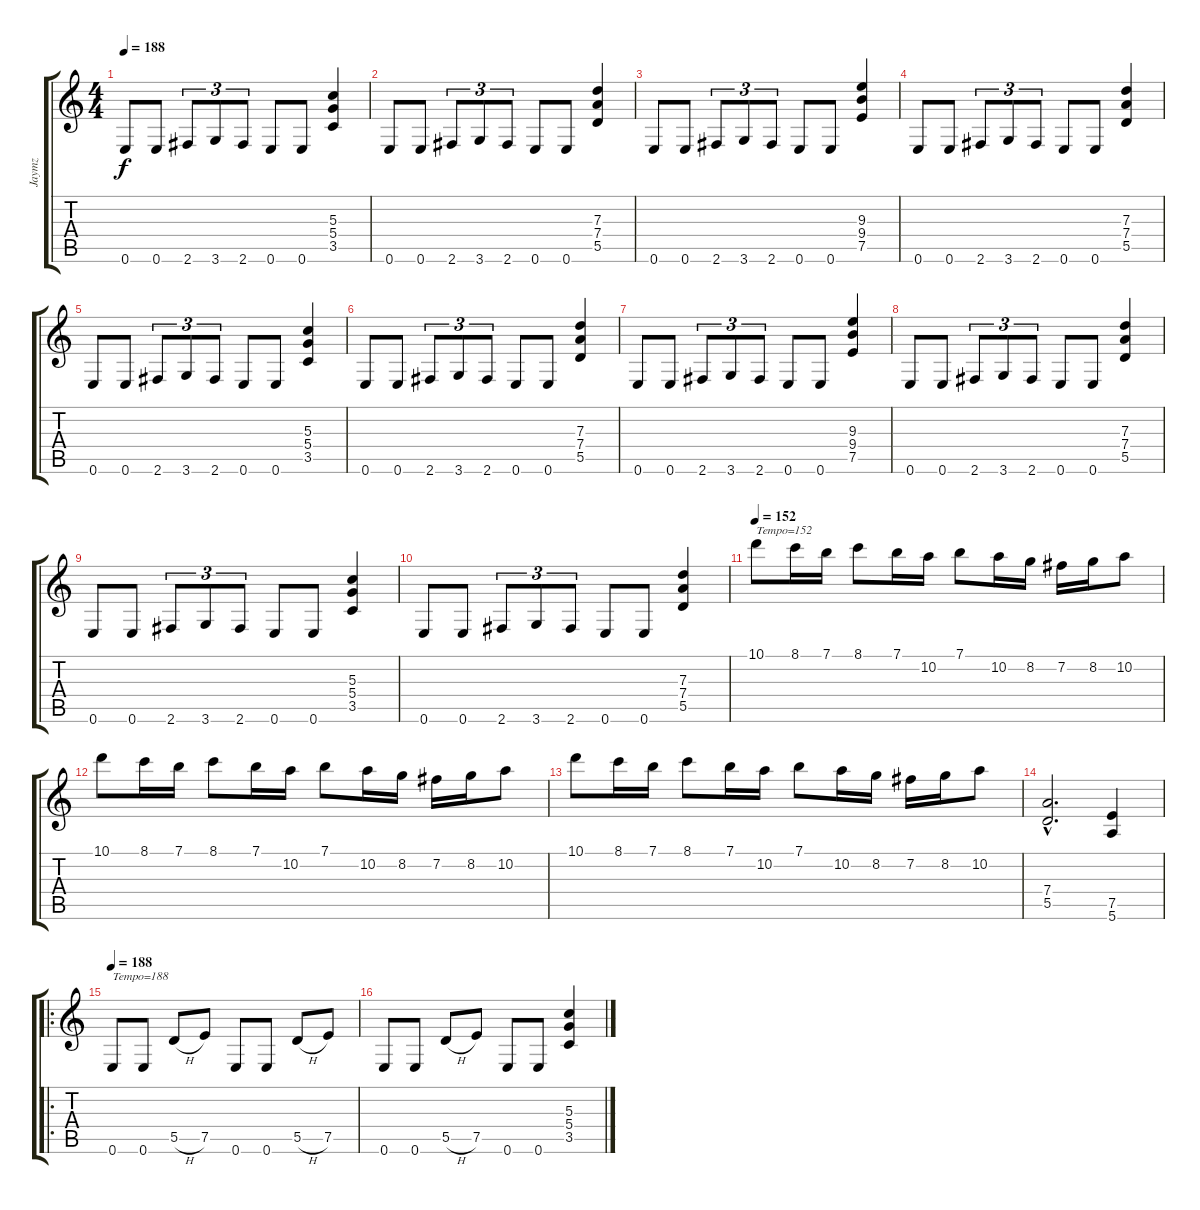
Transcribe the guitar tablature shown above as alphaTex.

\track ("Jaymz" "Jaymz") {instrument distortionguitar}
\staff {score tabs}
\tuning (E4 B3 G3 D3 A2 E2) {hide}
\ts (4 4)
\tempo 188
\clef g2
\ks c
0.6.8{dy f} 0.6.8 2.6.8{tu (3 2)} 3.6.8{tu (3 2)} 2.6.8{tu (3 2)} 0.6.8 0.6.8 (5.3 5.4 3.5).4 |
0.6.8 0.6.8 2.6.8{tu (3 2)} 3.6.8{tu (3 2)} 2.6.8{tu (3 2)} 0.6.8 0.6.8 (7.3 7.4 5.5).4 |
0.6.8 0.6.8 2.6.8{tu (3 2)} 3.6.8{tu (3 2)} 2.6.8{tu (3 2)} 0.6.8 0.6.8 (9.3 9.4 7.5).4 |
0.6.8 0.6.8 2.6.8{tu (3 2)} 3.6.8{tu (3 2)} 2.6.8{tu (3 2)} 0.6.8 0.6.8 (7.3 7.4 5.5).4 |
0.6.8 0.6.8 2.6.8{tu (3 2)} 3.6.8{tu (3 2)} 2.6.8{tu (3 2)} 0.6.8 0.6.8 (5.3 5.4 3.5).4 |
0.6.8 0.6.8 2.6.8{tu (3 2)} 3.6.8{tu (3 2)} 2.6.8{tu (3 2)} 0.6.8 0.6.8 (7.3 7.4 5.5).4 |
0.6.8 0.6.8 2.6.8{tu (3 2)} 3.6.8{tu (3 2)} 2.6.8{tu (3 2)} 0.6.8 0.6.8 (9.3 9.4 7.5).4 |
0.6.8 0.6.8 2.6.8{tu (3 2)} 3.6.8{tu (3 2)} 2.6.8{tu (3 2)} 0.6.8 0.6.8 (7.3 7.4 5.5).4 |
0.6.8 0.6.8 2.6.8{tu (3 2)} 3.6.8{tu (3 2)} 2.6.8{tu (3 2)} 0.6.8 0.6.8 (5.3 5.4 3.5).4 |
0.6.8 0.6.8 2.6.8{tu (3 2)} 3.6.8{tu (3 2)} 2.6.8{tu (3 2)} 0.6.8 0.6.8 (7.3 7.4 5.5).4 |
\tempo 152
10.1.8{txt "Tempo=152"} 8.1.16 7.1.16 8.1.8 7.1.16 10.2.16 7.1.8 10.2.16 8.2.16 7.2.16 8.2.16 10.2.8 |
10.1.8 8.1.16 7.1.16 8.1.8 7.1.16 10.2.16 7.1.8 10.2.16 8.2.16 7.2.16 8.2.16 10.2.8 |
10.1.8 8.1.16 7.1.16 8.1.8 7.1.16 10.2.16 7.1.8 10.2.16 8.2.16 7.2.16 8.2.16 10.2.8 |
(7.4{hac} 5.5{hac}).2{d} (7.5 5.6).4 |
\ro
\tempo 188
0.6.8{txt "Tempo=188"} 0.6.8 5.5{h}.8 7.5.8 0.6.8 0.6.8 5.5{h}.8 7.5.8 |
0.6.8 0.6.8 5.5{h}.8 7.5.8 0.6.8 0.6.8 (5.3 5.4 3.5).4
